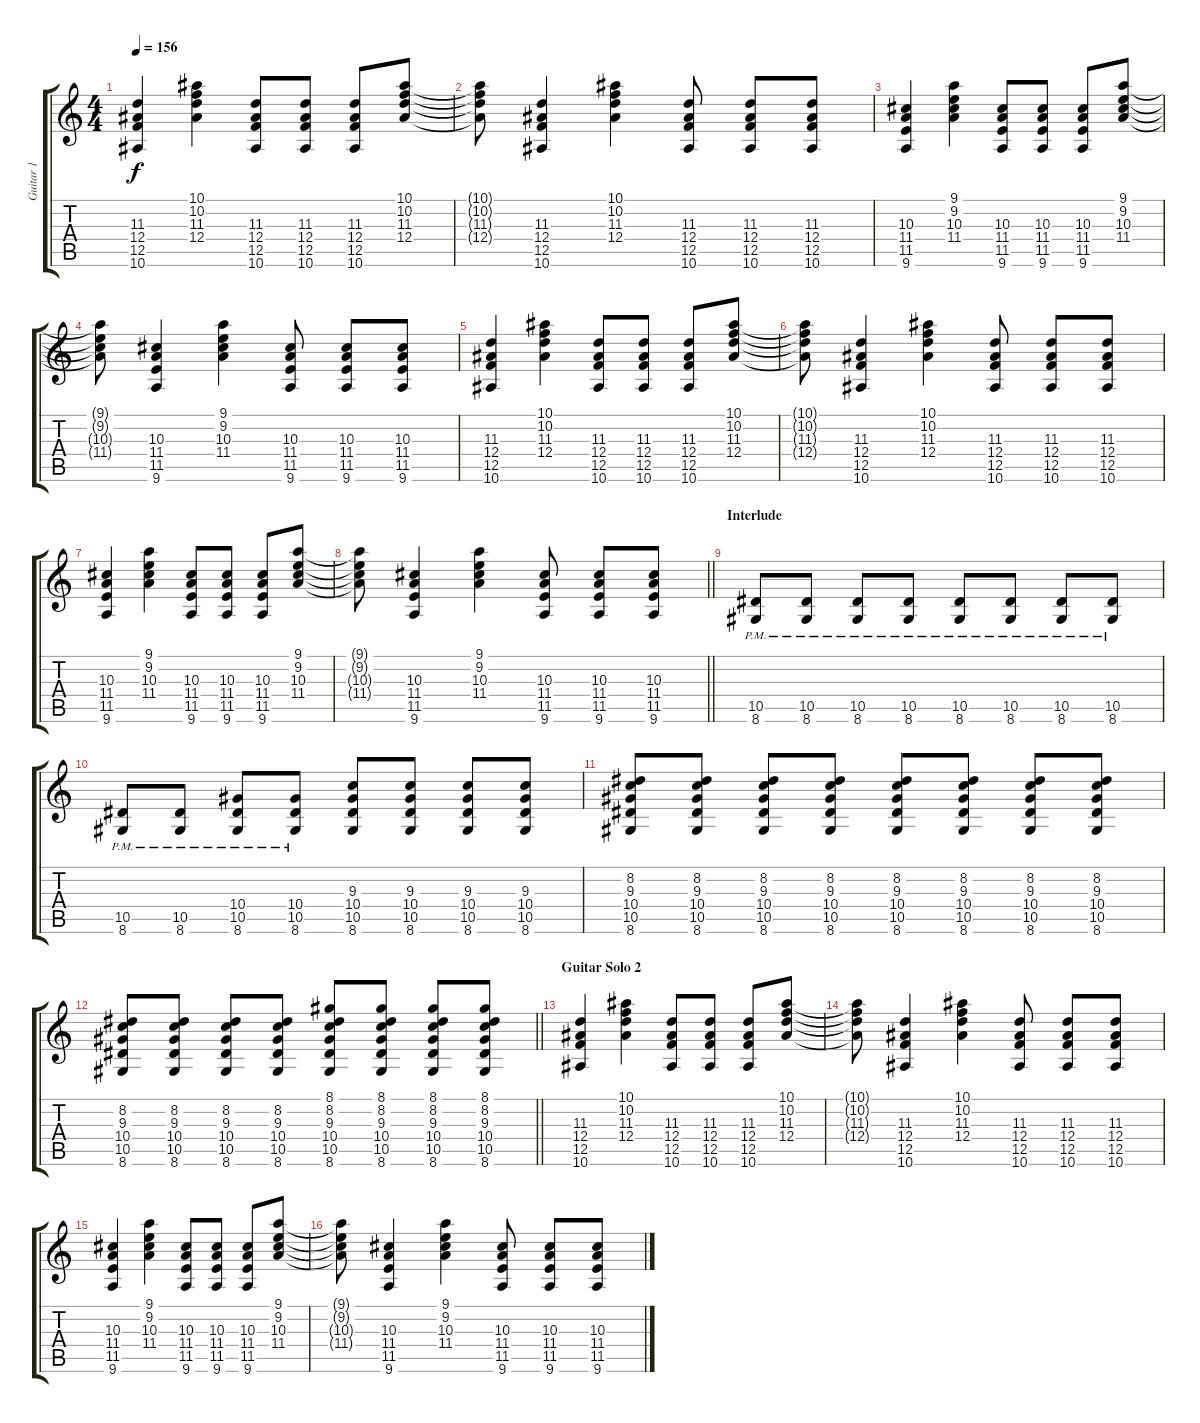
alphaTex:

\track ("Guitar 1" "Guitar 1") {instrument overdrivenguitar}
\staff {score tabs}
\tuning (C4 G3 Eb3 Bb2 F2 C2) {hide}
\ts (4 4)
\tempo 156
\clef g2
\ks c
(11.3 12.4 12.5 10.6).4{dy f} (10.1 10.2 11.3 12.4).4 (11.3 12.4 12.5 10.6).8 (11.3 12.4 12.5 10.6).8 (11.3 12.4 12.5 10.6).8 (10.1 10.2 11.3 12.4).8 |
(10.1{t} 10.2{t} 11.3{t} 12.4{t}).8 (11.3 12.4 12.5 10.6).4 (10.1 10.2 11.3 12.4).4 (11.3 12.4 12.5 10.6).8 (11.3 12.4 12.5 10.6).8 (11.3 12.4 12.5 10.6).8 |
(10.3 11.4 11.5 9.6).4 (9.1 9.2 10.3 11.4).4 (10.3 11.4 11.5 9.6).8 (10.3 11.4 11.5 9.6).8 (10.3 11.4 11.5 9.6).8 (9.1 9.2 10.3 11.4).8 |
(9.1{t} 9.2{t} 10.3{t} 11.4{t}).8 (10.3 11.4 11.5 9.6).4 (9.1 9.2 10.3 11.4).4 (10.3 11.4 11.5 9.6).8 (10.3 11.4 11.5 9.6).8 (10.3 11.4 11.5 9.6).8 |
(11.3 12.4 12.5 10.6).4 (10.1 10.2 11.3 12.4).4 (11.3 12.4 12.5 10.6).8 (11.3 12.4 12.5 10.6).8 (11.3 12.4 12.5 10.6).8 (10.1 10.2 11.3 12.4).8 |
(10.1{t} 10.2{t} 11.3{t} 12.4{t}).8 (11.3 12.4 12.5 10.6).4 (10.1 10.2 11.3 12.4).4 (11.3 12.4 12.5 10.6).8 (11.3 12.4 12.5 10.6).8 (11.3 12.4 12.5 10.6).8 |
(10.3 11.4 11.5 9.6).4 (9.1 9.2 10.3 11.4).4 (10.3 11.4 11.5 9.6).8 (10.3 11.4 11.5 9.6).8 (10.3 11.4 11.5 9.6).8 (9.1 9.2 10.3 11.4).8 |
\barLineRight lightlight
(9.1{t} 9.2{t} 10.3{t} 11.4{t}).8 (10.3 11.4 11.5 9.6).4 (9.1 9.2 10.3 11.4).4 (10.3 11.4 11.5 9.6).8 (10.3 11.4 11.5 9.6).8 (10.3 11.4 11.5 9.6).8 |
\section ("" "Interlude")
(10.5{pm} 8.6{pm}).8 (10.5{pm} 8.6{pm}).8 (10.5{pm} 8.6{pm}).8 (10.5{pm} 8.6{pm}).8 (10.5{pm} 8.6{pm}).8 (10.5{pm} 8.6{pm}).8 (10.5{pm} 8.6{pm}).8 (10.5{pm} 8.6{pm}).8 |
(10.5{pm} 8.6{pm}).8 (10.5{pm} 8.6{pm}).8 (10.4{pm} 10.5{pm} 8.6{pm}).8 (10.4{pm} 10.5{pm} 8.6{pm}).8 (9.3 10.4 10.5 8.6).8 (9.3 10.4 10.5 8.6).8 (9.3 10.4 10.5 8.6).8 (9.3 10.4 10.5 8.6).8 |
(8.2 9.3 10.4 10.5 8.6).8 (8.2 9.3 10.4 10.5 8.6).8 (8.2 9.3 10.4 10.5 8.6).8 (8.2 9.3 10.4 10.5 8.6).8 (8.2 9.3 10.4 10.5 8.6).8 (8.2 9.3 10.4 10.5 8.6).8 (8.2 9.3 10.4 10.5 8.6).8 (8.2 9.3 10.4 10.5 8.6).8 |
\barLineRight lightlight
(8.2 9.3 10.4 10.5 8.6).8 (8.2 9.3 10.4 10.5 8.6).8 (8.2 9.3 10.4 10.5 8.6).8 (8.2 9.3 10.4 10.5 8.6).8 (8.1 8.2 9.3 10.4 10.5 8.6).8 (8.1 8.2 9.3 10.4 10.5 8.6).8 (8.1 8.2 9.3 10.4 10.5 8.6).8 (8.1 8.2 9.3 10.4 10.5 8.6).8 |
\section ("" "Guitar Solo 2")
(11.3 12.4 12.5 10.6).4 (10.1 10.2 11.3 12.4).4 (11.3 12.4 12.5 10.6).8 (11.3 12.4 12.5 10.6).8 (11.3 12.4 12.5 10.6).8 (10.1 10.2 11.3 12.4).8 |
(10.1{t} 10.2{t} 11.3{t} 12.4{t}).8 (11.3 12.4 12.5 10.6).4 (10.1 10.2 11.3 12.4).4 (11.3 12.4 12.5 10.6).8 (11.3 12.4 12.5 10.6).8 (11.3 12.4 12.5 10.6).8 |
(10.3 11.4 11.5 9.6).4 (9.1 9.2 10.3 11.4).4 (10.3 11.4 11.5 9.6).8 (10.3 11.4 11.5 9.6).8 (10.3 11.4 11.5 9.6).8 (9.1 9.2 10.3 11.4).8 |
(9.1{t} 9.2{t} 10.3{t} 11.4{t}).8 (10.3 11.4 11.5 9.6).4 (9.1 9.2 10.3 11.4).4 (10.3 11.4 11.5 9.6).8 (10.3 11.4 11.5 9.6).8 (10.3 11.4 11.5 9.6).8
